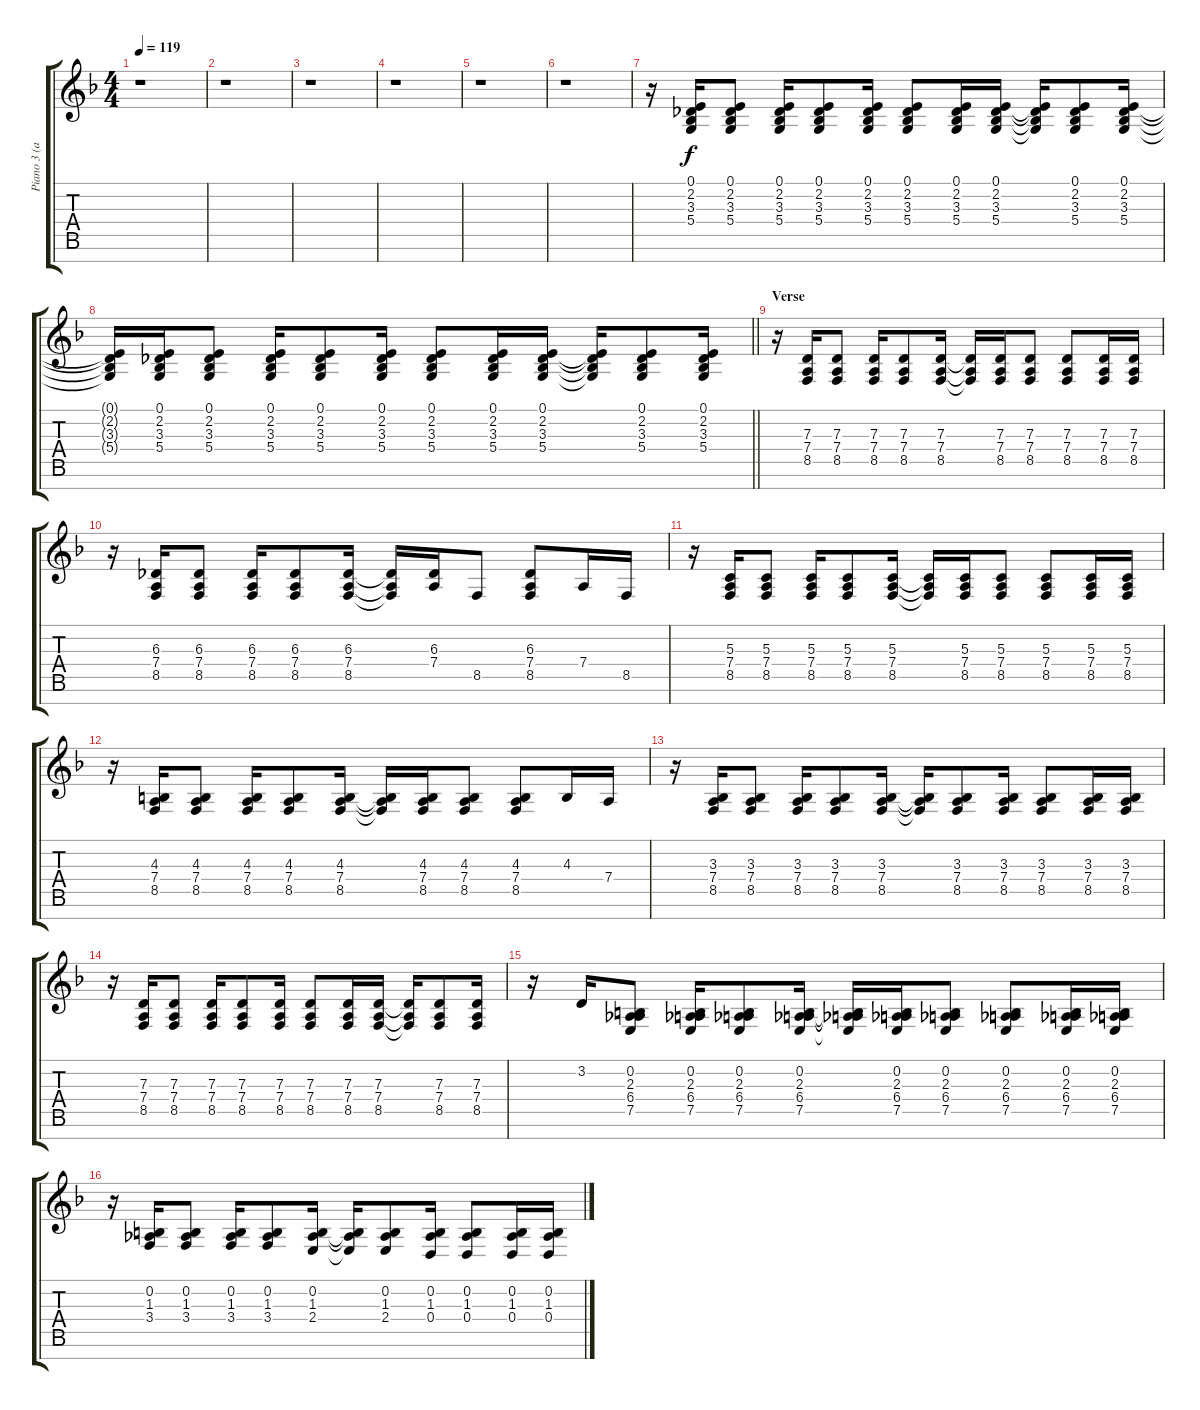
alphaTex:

\track ("Piano 3 (acous.) (RH)" "Piano 3 (a") {instrument brightacousticpiano}
\staff {score tabs}
\tuning (E4 B3 G3 D3 A2 E2 B1) {hide}
\ts (4 4)
\tempo 119
\clef g2
\ks dminor
r.1{dy f} |
r.1 |
r.1 |
r.1 |
r.1 |
r.1 |
r.16 (0.1 2.2 3.3 5.4).16 (0.1 2.2 3.3 5.4).8 (0.1 2.2 3.3 5.4).16 (0.1 2.2 3.3 5.4).8 (0.1 2.2 3.3 5.4).16 (0.1 2.2 3.3 5.4).8 (0.1 2.2 3.3 5.4).16 (0.1 2.2 3.3 5.4).16 (0.1{t} 2.2{t} 3.3{t} 5.4{t}).16 (0.1 2.2 3.3 5.4).8 (0.1 2.2 3.3 5.4).16 |
\barLineRight lightlight
(0.1{t} 2.2{t} 3.3{t} 5.4{t}).16 (0.1 2.2 3.3 5.4).16 (0.1 2.2 3.3 5.4).8 (0.1 2.2 3.3 5.4).16 (0.1 2.2 3.3 5.4).8 (0.1 2.2 3.3 5.4).16 (0.1 2.2 3.3 5.4).8 (0.1 2.2 3.3 5.4).16 (0.1 2.2 3.3 5.4).16 (0.1{t} 2.2{t} 3.3{t} 5.4{t}).16 (0.1 2.2 3.3 5.4).8 (0.1 2.2 3.3 5.4).16 |
\section ("" "Verse")
r.16 (7.3 7.4 8.5).16 (7.3 7.4 8.5).8 (7.3 7.4 8.5).16 (7.3 7.4 8.5).8 (7.3 7.4 8.5).16 (7.3{t} 7.4{t} 8.5{t}).16 (7.3 7.4 8.5).16 (7.3 7.4 8.5).8 (7.3 7.4 8.5).8 (7.3 7.4 8.5).16 (7.3 7.4 8.5).16 |
r.16 (6.3 7.4 8.5).16 (6.3 7.4 8.5).8 (6.3 7.4 8.5).16 (6.3 7.4 8.5).8 (6.3 7.4 8.5).16 (6.3{t} 7.4{t} 8.5{t}).16 (6.3 7.4).16 8.5.8 (6.3 7.4 8.5).8 7.4.16 8.5.16 |
r.16 (5.3 7.4 8.5).16 (5.3 7.4 8.5).8 (5.3 7.4 8.5).16 (5.3 7.4 8.5).8 (5.3 7.4 8.5).16 (5.3{t} 7.4{t} 8.5{t}).16 (5.3 7.4 8.5).16 (5.3 7.4 8.5).8 (5.3 7.4 8.5).8 (5.3 7.4 8.5).16 (5.3 7.4 8.5).16 |
r.16 (4.3 7.4 8.5).16 (4.3 7.4 8.5).8 (4.3 7.4 8.5).16 (4.3 7.4 8.5).8 (4.3 7.4 8.5).16 (4.3{t} 7.4{t} 8.5{t}).16 (4.3 7.4 8.5).16 (4.3 7.4 8.5).8 (4.3 7.4 8.5).8 4.3.16 7.4.16 |
r.16 (3.3 7.4 8.5).16 (3.3 7.4 8.5).8 (3.3 7.4 8.5).16 (3.3 7.4 8.5).8 (3.3 7.4 8.5).16 (3.3{t} 7.4{t} 8.5{t}).16 (3.3 7.4 8.5).8 (3.3 7.4 8.5).16 (3.3 7.4 8.5).8 (3.3 7.4 8.5).16 (3.3 7.4 8.5).16 |
r.16 (7.3 7.4 8.5).16 (7.3 7.4 8.5).8 (7.3 7.4 8.5).16 (7.3 7.4 8.5).8 (7.3 7.4 8.5).16 (7.3 7.4 8.5).8 (7.3 7.4 8.5).16 (7.3 7.4 8.5).16 (7.3{t} 7.4{t} 8.5{t}).16 (7.3 7.4 8.5).8 (7.3 7.4 8.5).16 |
r.16 3.2.16 (0.2 2.3 6.4 7.5).8 (0.2 2.3 6.4 7.5).16 (0.2 2.3 6.4 7.5).8 (0.2 2.3 6.4 7.5).16 (0.2{t} 2.3{t} 6.4{t} 7.5{t}).16 (0.2 2.3 6.4 7.5).16 (0.2 2.3 6.4 7.5).8 (0.2 2.3 6.4 7.5).8 (0.2 2.3 6.4 7.5).16 (0.2 2.3 6.4 7.5).16 |
r.16 (0.2 1.3 3.4).16 (0.2 1.3 3.4).8 (0.2 1.3 3.4).16 (0.2 1.3 3.4).8 (0.2 1.3 2.4).16 (0.2{t} 1.3{t} 2.4{t}).16 (0.2 1.3 2.4).8 (0.2 1.3 0.4).16 (0.2 1.3 0.4).8 (0.2 1.3 0.4).16 (0.2 1.3 0.4).16
